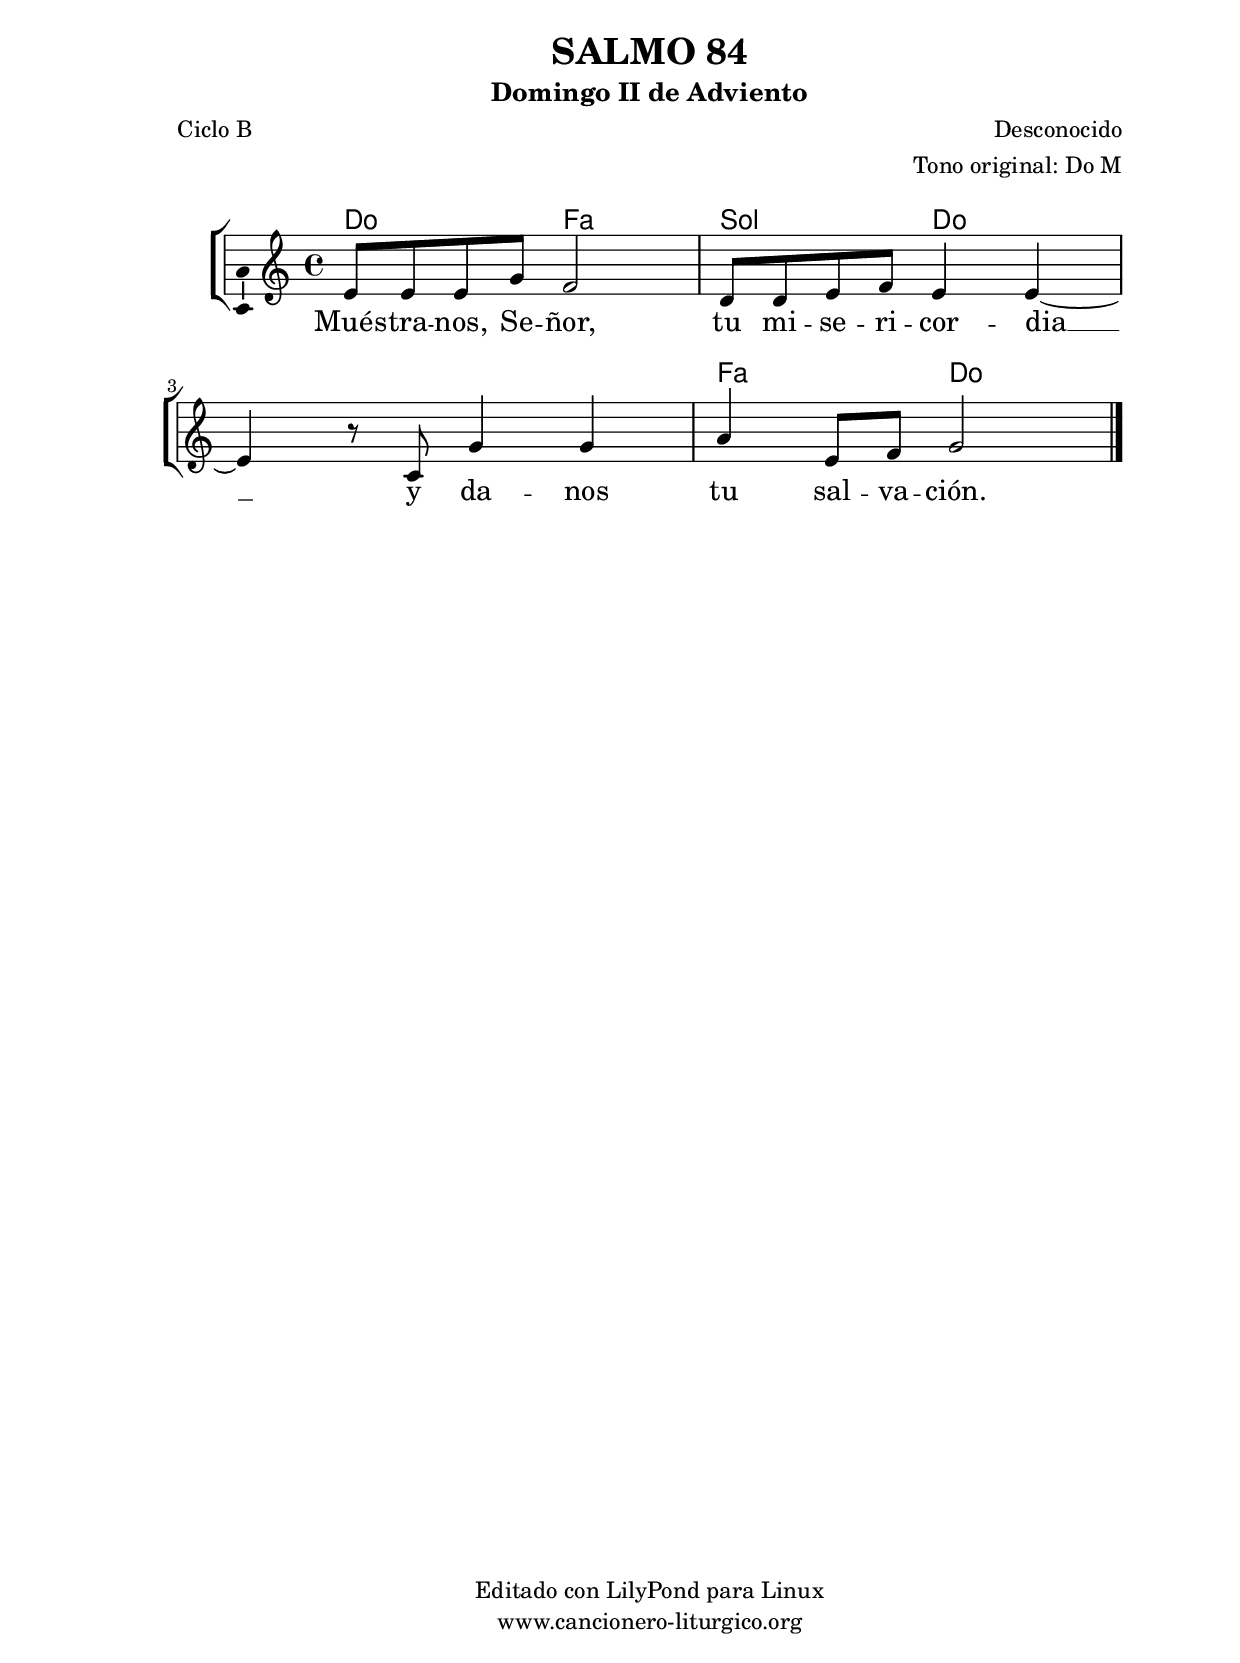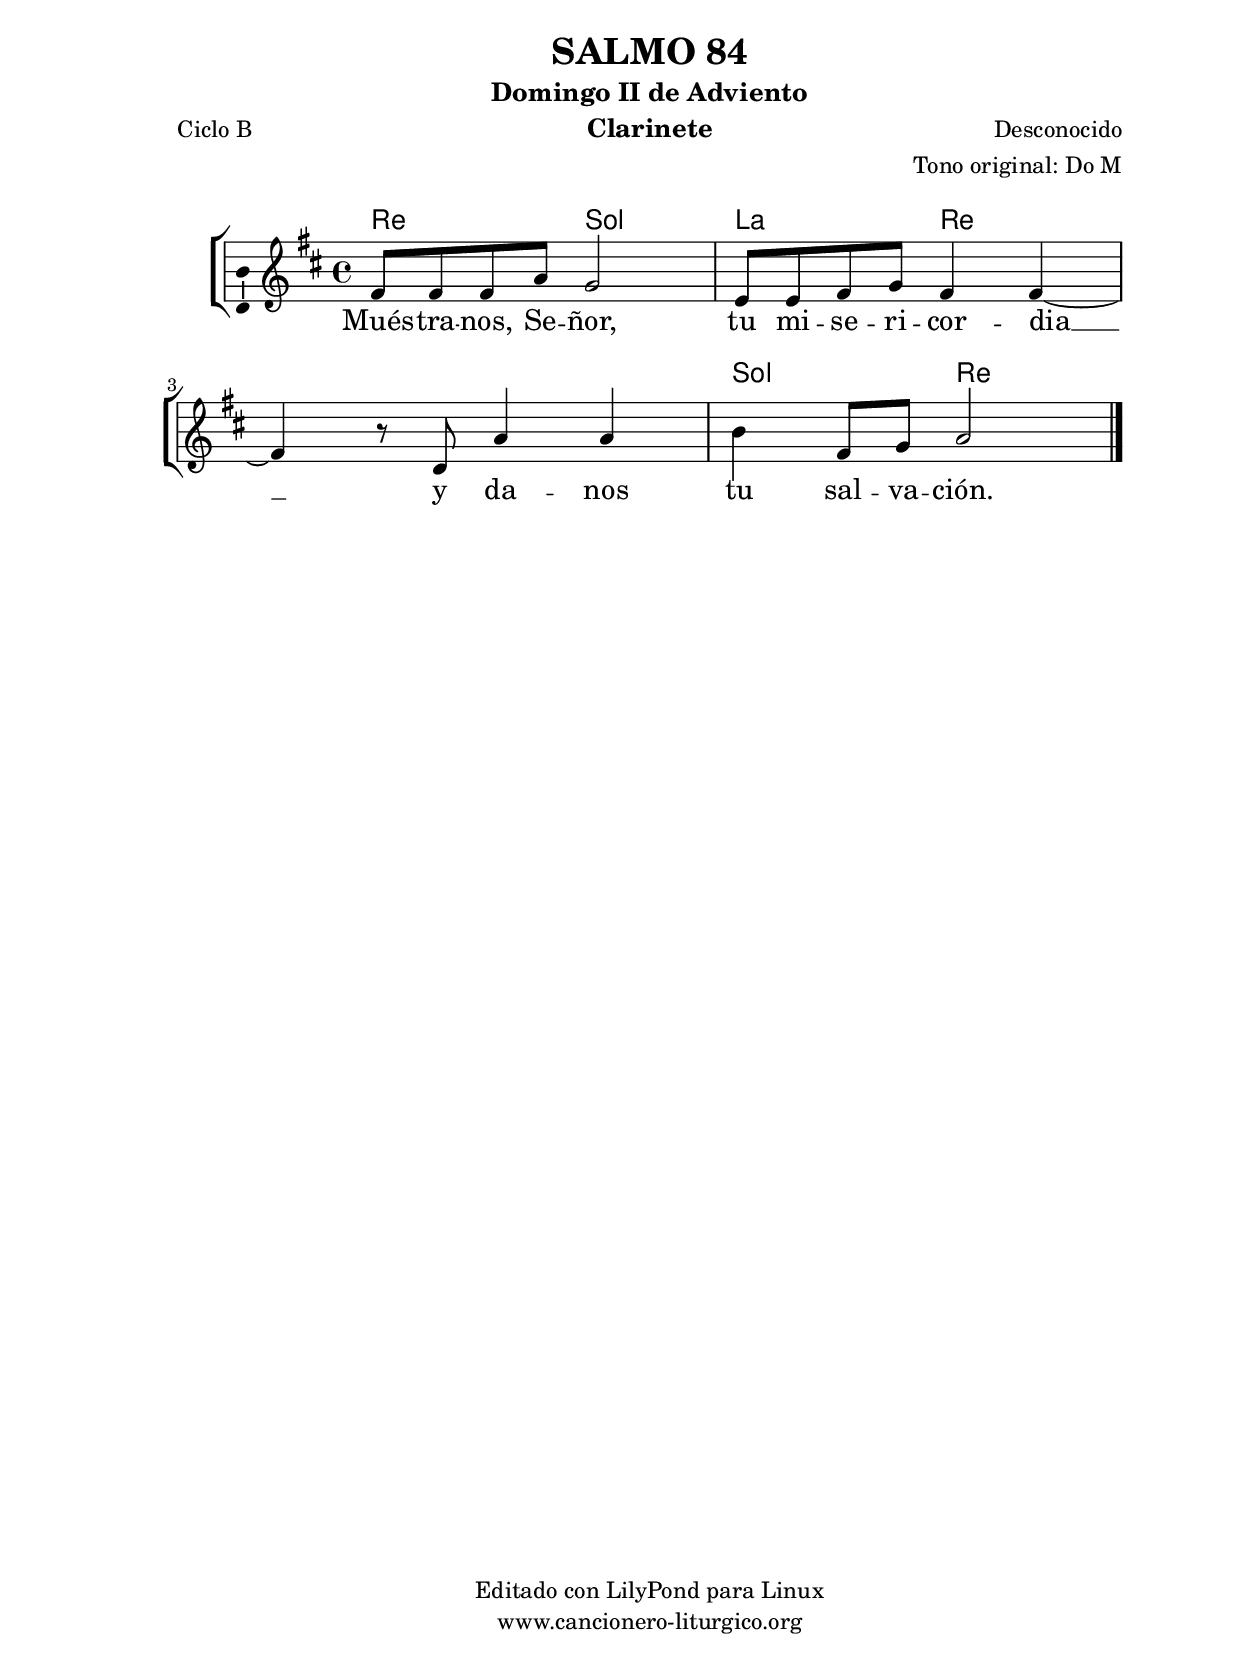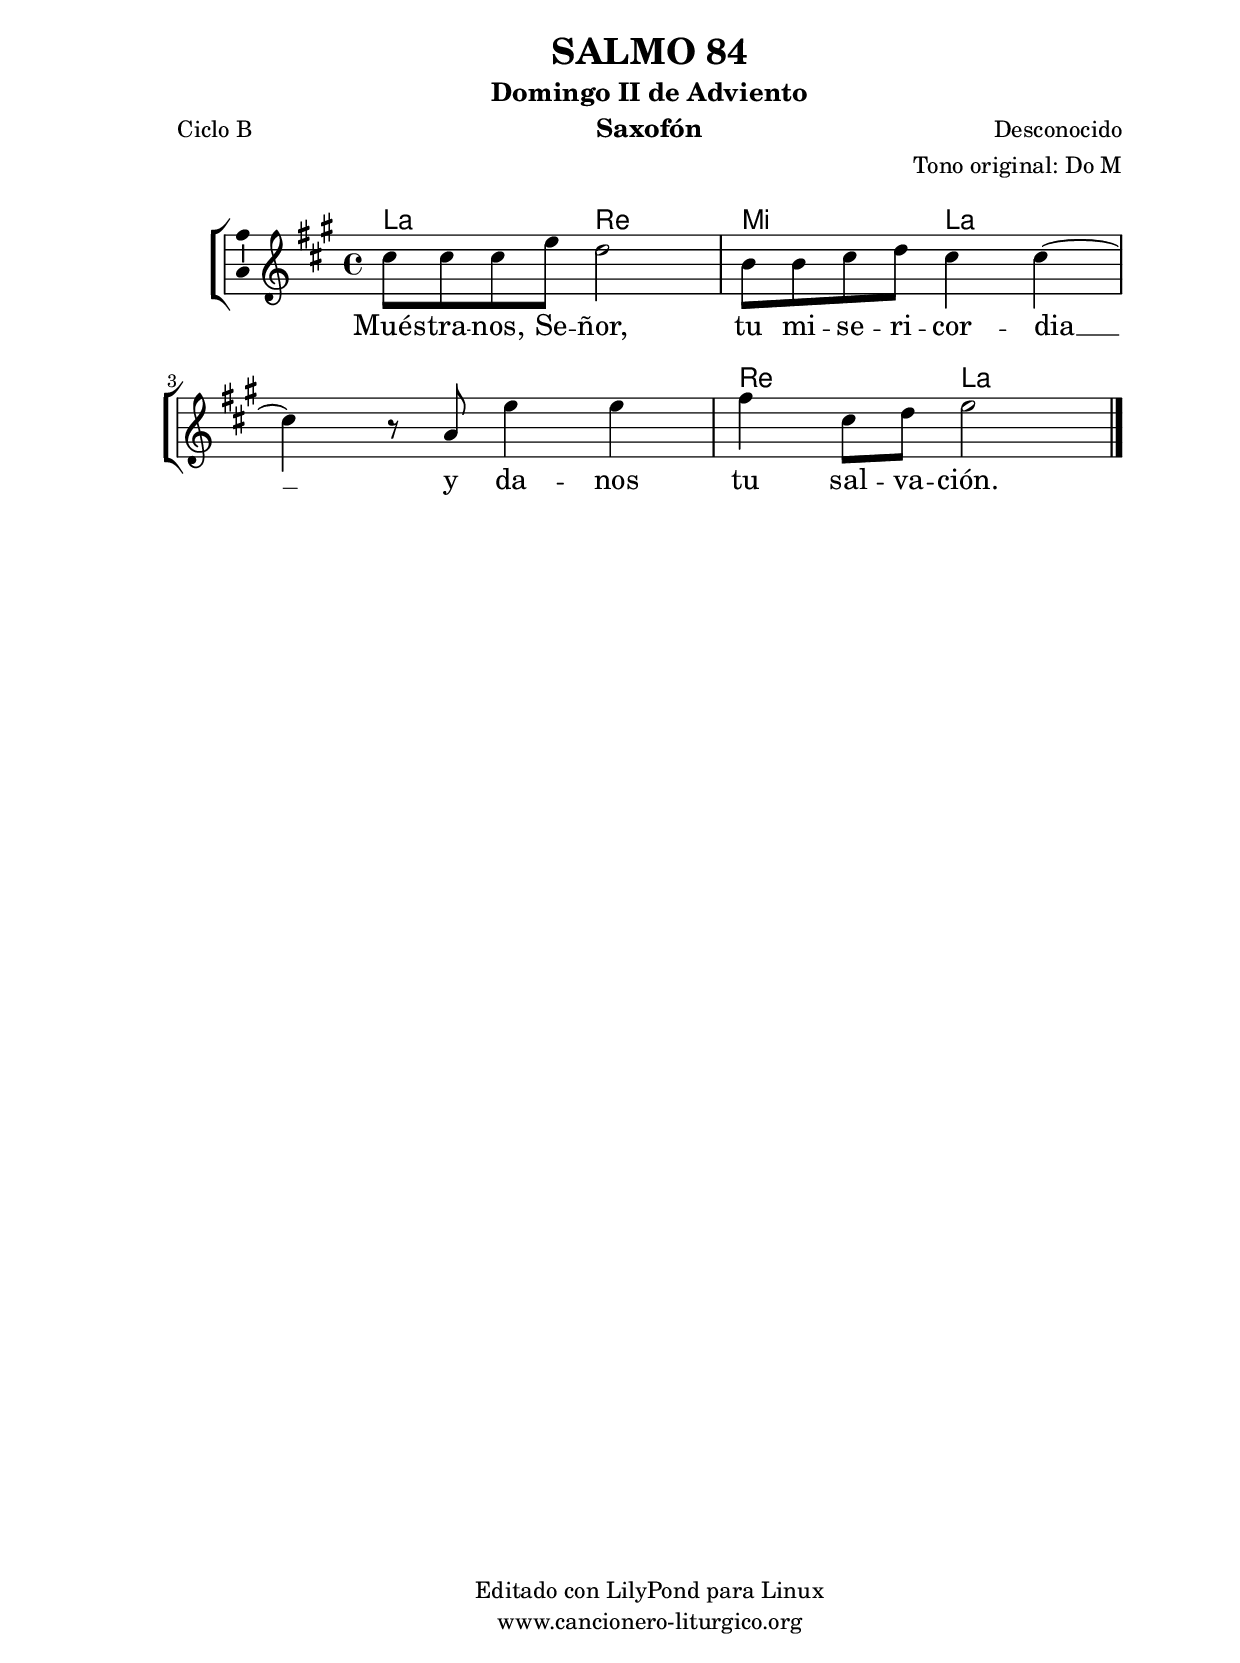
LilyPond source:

%
%para convertir .midi en .wav:
%timidity filename.midi -Ow -o finename.wav
%
%
%Para convertir de .wav a .mp3:
%lame -h -m j filename.wav
%
%
%para escuchar el midi:
%timidity nombrefichero.midi
%


%versión de lilypond para la que se ha escrito esta partitura:
\version "2.16.0"

	%Tamaño papel
	#(set-default-paper-size "a4")
	%Tamaño partitura
	#(set-global-staff-size 20)
	%No responde al pulsar sobre una nota
	#(ly:set-option 'point-and-click #f)

%parámetros del encabezamiento:
\header {
	title = "SALMO 84"
	subtitle = "Domingo II de Adviento"
	composer = "Desconocido"
	poet = "Ciclo B"
	meter = ""
	arranger = "Tono original: Do M"
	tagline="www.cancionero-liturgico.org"
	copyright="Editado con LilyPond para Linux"
	tiempo = "Adviento"
	usos = "Salmo"
	letra = "Muéstranos, Señor, tu misericordia y danos tu salvación."
	}

%parámetros asociados al papel:
\paper  {
	oddHeaderMarkup = \markup {\fill-line { \on-the-fly #not-first-page \fromproperty #'header:title \on-the-fly #not-first-page \fromproperty #'header:composer }}
	evenHeaderMarkup = \markup {\fill-line { \fromproperty #'header:composer \fromproperty #'header:title }}
	#(set-paper-size "a4")
	print-page-number = ##f
	first-page-number = 1
	print-first-page-number = ##f
%	head-separation = 3.0 \cm
	top-margin = 2.0 \cm
	bottom-margin = 0.5\cm
%%%	bottom-margin = -1.0\cm
	left-margin = 3.0 \cm
	line-width = 16.0 \cm 
	indent = 8\mm
	interscoreline = 2.\mm
	between-system-space = 15\mm
%	para que las partituras no llenen la hoja:
	ragged-bottom = ##t
%	idem para la última hoja:
	ragged-last-bottom = ##f
%	para que las partituras llenen el ancho del papel:
	ragged-last = ##f
	after-title-space = 2.5 \cm
%page-count=1
system-count=2

	%Flexible Vertical Spacing
%	markup-markup-spacing =
%	#'((basic-distance . 15) (minimum-distance . 15) (padding . 3))
	markup-system-spacing =
	#'((basic-distance . 15) (minimum-distance . 15) (padding . 3))
	system-system-spacing =
	#'((basic-distance . 15) (minimum-distance . 15) (padding . 3))
	score-system-spacing =
	#'((basic-distance . 15) (minimum-distance . 15) (padding . 5))
%	top-system-spacing = % header
%	#'((basic-distance . 8) (minimum-distance . 0) (padding . 3))
%	top-markup-spacing =
%	#'((basic-distance . 20) (minimum-distance . 20) (padding . 3))
	last-bottom-spacing = % footer
	#'((basic-distance . 5) (minimum-distance . 5) (padding . 3))
%	score-markup-spacing =
%	#'((basic-distance . 16) (minimum-distance . 13) (padding . 3))

	}


%parámetros que afectan a toda la partitura:
global =  {
	%clave de sol (G):
	\clef G
	%armadura:
%%%	\transpose c ees
	\key c \major
	\tempo 4=90
	\set Score.tempoHideNote = ##t
	}


acordes = {
	\italianChords
	\chordmode {
%%%	\transpose c ees
{

c2 f g c s c f c

	}
	}
}

melodia = 
%%%	\transpose c ees
{
	\relative c'{
	\time 4/4

e8 e e g f2
d8 d e f e4 e~
e4 r8 c8 g'4 g
%%%a4 f8 g g2 %(versión 2011)
a4 e8 f g2 %(versión 2014)

\bar "|."
}
}

texto = \lyricmode {
Mués -- tra -- nos, Se -- ñor, tu mi -- se -- ri -- cor -- dia __
y da -- nos tu sal -- va -- ción.
	}


acordesStaff = \context ChordNames = acordesStaff <<
	\set chordChanges = ##t
	\acordes
	>>


vozStaff = \context Voice = vozStaff
\with {\consists "Ambitus_engraver"}
<<
%	\set Staff.instrumentName = ""
%	\set Staff.shortInstrumentName = ""
%	\set Staff.midiInstrument = #"clarinet"
%	\set Staff.midiInstrument = #"cello"
%	\set Staff.midiInstrument = #"flute"
	\set Staff.midiInstrument = #"electric guitar (jazz)"
%	\set Staff.midiInstrument = #"english horn"
%	\set Staff.midiInstrument = #"violin"
%	\set Staff.midiInstrument = #"glockenspiel"
	\set Staff.midiMinimumVolume = #0.7
	\set Staff.midiMaximumVolume = #0.9
	\global
	\melodia
	>>


textoStaff = \context Lyrics = textoStaff <<
	\lyricsto vozStaff \texto
	>>

\book {
	\score {
		\context ChoirStaff {
			\override StaffGroup.SystemStartBracket #'collapse-height = #1
			\override Score.SystemStartBar #'collapse-height = #1
			<<
			\acordesStaff
			\vozStaff
			\textoStaff
			>>
			}
		\layout {
	    		\context {
				\Lyrics
				\override LyricText #'font-size = #2
				}
	   		 \context {
				\Score
				%fontSize = #3
				\override StaffSymbol #'staff-space = #(magstep +3)
				%\override Beam #'thickness = #0.55
				%\override SpacingSpanner #'spacing-increment = #1.0
				%\override Slur #'height-limit = #1.5
				}
			}
		}
	\score {
		\unfoldRepeats
		\context ChoirStaff {
			<<
			\acordesStaff
			\vozStaff
			>>
			}
		\midi {
	  		\context {
	  			\Score
				tempoWholesPerMinute = #(ly:make-moment 70 4)
				}
			}
		}
	}

%Partitura para clarinete
#(define output-suffix "C")
\book {
	\header{
		instrument = "Clarinete"
		}
	\score {
		\context ChoirStaff {
			\override StaffGroup.SystemStartBracket #'collapse-height = #1
			\override Score.SystemStartBar #'collapse-height = #1
\transpose c d
			<<
			\acordesStaff
			\vozStaff
			\textoStaff
			>>
			}
		\layout {
	    		\context {
				\Lyrics
				\override LyricText #'font-size = #2
				}
	   		 \context {
				\Score
				%fontSize = #3
				\override StaffSymbol #'staff-space = #(magstep +3)
				%\override Beam #'thickness = #0.55
				%\override SpacingSpanner #'spacing-increment = #1.0
				%\override Slur #'height-limit = #1.5
				}
			}
		}
	}

%Partitura para saxofón
#(define output-suffix "S")
\book {
	\header{
		instrument = "Saxofón"
		}
	\score {
		\context ChoirStaff {
			\override StaffGroup.SystemStartBracket #'collapse-height = #1
			\override Score.SystemStartBar #'collapse-height = #1
\transpose c a
			<<
			\acordesStaff
			\vozStaff
			\textoStaff
			>>
			}
		\layout {
	    		\context {
				\Lyrics
				\override LyricText #'font-size = #2
				}
	   		 \context {
				\Score
				%fontSize = #3
				\override StaffSymbol #'staff-space = #(magstep +3)
				%\override Beam #'thickness = #0.55
				%\override SpacingSpanner #'spacing-increment = #1.0
				%\override Slur #'height-limit = #1.5
				}
			}
		}
	}

